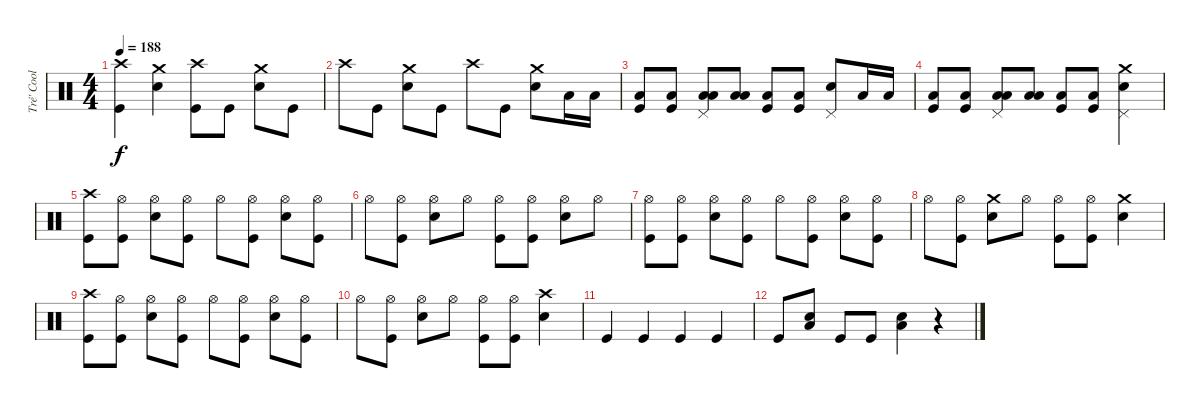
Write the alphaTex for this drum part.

\track ("Tré' Cool" "Tré' Cool") {instrument percussion}
\staff {score}
\articulation defaults
\ts (4 4)
\tempo 188
\clef neutral
\ks c
("Crash high (hit)" "Kick (hit)").4{dy f} ("Crash medium (hit)" "Electric Snare (hit)").4 ("Crash high (hit)" "Kick (hit)").8 "Kick (hit)".8 ("Crash medium (hit)" "Electric Snare (hit)").8 "Kick (hit)".8 |
"Crash high (hit)".8 "Kick (hit)".8 ("Crash medium (hit)" "Electric Snare (hit)").8 "Kick (hit)".8 "Crash high (hit)".8 "Kick (hit)".8 ("Crash medium (hit)" "Electric Snare (hit)").8 "Low Floor Tom (hit)".16 "Low Floor Tom (hit)".16 |
("Low Floor Tom (hit)" "Kick (hit)").8 ("Low Floor Tom (hit)" "Kick (hit)").8 ("Low Tom (hit)" "Low Floor Tom (hit)" "Pedal Hi-Hat (hit)").8 ("Low Tom (hit)" "Low Floor Tom (hit)").8 ("Low Floor Tom (hit)" "Kick (hit)").8 ("Low Floor Tom (hit)" "Kick (hit)").8 ("Electric Snare (hit)" "Pedal Hi-Hat (hit)").8 "Low Floor Tom (hit)".16 "Low Floor Tom (hit)".16 |
("Low Floor Tom (hit)" "Kick (hit)").8 ("Low Floor Tom (hit)" "Kick (hit)").8 ("Low Tom (hit)" "Low Floor Tom (hit)" "Pedal Hi-Hat (hit)").8 ("Low Tom (hit)" "Low Floor Tom (hit)").8 ("Low Floor Tom (hit)" "Kick (hit)").8 ("Low Floor Tom (hit)" "Kick (hit)").8 ("Crash medium (hit)" "Electric Snare (hit)" "Pedal Hi-Hat (hit)").4 |
("Crash high (hit)" "Kick (hit)").8 ("Hi-Hat (open)" "Kick (hit)").8 ("Hi-Hat (open)" "Electric Snare (hit)").8 ("Hi-Hat (open)" "Kick (hit)").8 "Hi-Hat (open)".8 ("Hi-Hat (open)" "Kick (hit)").8 ("Hi-Hat (open)" "Electric Snare (hit)").8 ("Hi-Hat (open)" "Kick (hit)").8 |
"Hi-Hat (open)".8 ("Hi-Hat (open)" "Kick (hit)").8 ("Hi-Hat (open)" "Electric Snare (hit)").8 "Hi-Hat (open)".8 ("Hi-Hat (open)" "Kick (hit)").8 ("Hi-Hat (open)" "Kick (hit)").8 ("Hi-Hat (open)" "Electric Snare (hit)").8 "Hi-Hat (open)".8 |
("Hi-Hat (open)" "Kick (hit)").8 ("Hi-Hat (open)" "Kick (hit)").8 ("Hi-Hat (open)" "Electric Snare (hit)").8 ("Hi-Hat (open)" "Kick (hit)").8 "Hi-Hat (open)".8 ("Hi-Hat (open)" "Kick (hit)").8 ("Hi-Hat (open)" "Electric Snare (hit)").8 ("Hi-Hat (open)" "Kick (hit)").8 |
"Hi-Hat (open)".8 ("Hi-Hat (open)" "Kick (hit)").8 ("Crash medium (hit)" "Electric Snare (hit)").8 "Hi-Hat (open)".8 ("Hi-Hat (open)" "Kick (hit)").8 ("Hi-Hat (open)" "Kick (hit)").8 ("Crash medium (hit)" "Electric Snare (hit)").4 |
("Crash high (hit)" "Kick (hit)").8 ("Hi-Hat (open)" "Kick (hit)").8 ("Hi-Hat (open)" "Electric Snare (hit)").8 ("Hi-Hat (open)" "Kick (hit)").8 "Hi-Hat (open)".8 ("Hi-Hat (open)" "Kick (hit)").8 ("Hi-Hat (open)" "Electric Snare (hit)").8 ("Hi-Hat (open)" "Kick (hit)").8 |
"Hi-Hat (open)".8 ("Hi-Hat (open)" "Kick (hit)").8 ("Hi-Hat (open)" "Electric Snare (hit)").8 "Hi-Hat (open)".8 ("Hi-Hat (open)" "Kick (hit)").8 ("Hi-Hat (open)" "Kick (hit)").8 ("Crash high (hit)" "Electric Snare (hit)").4 |
"Kick (hit)".4 "Kick (hit)".4 "Kick (hit)".4 "Kick (hit)".4 |
"Kick (hit)".8 ("Electric Snare (hit)" "Low Floor Tom (hit)").8 "Kick (hit)".8 "Kick (hit)".8 ("Electric Snare (hit)" "Low Floor Tom (hit)").4 r.4
